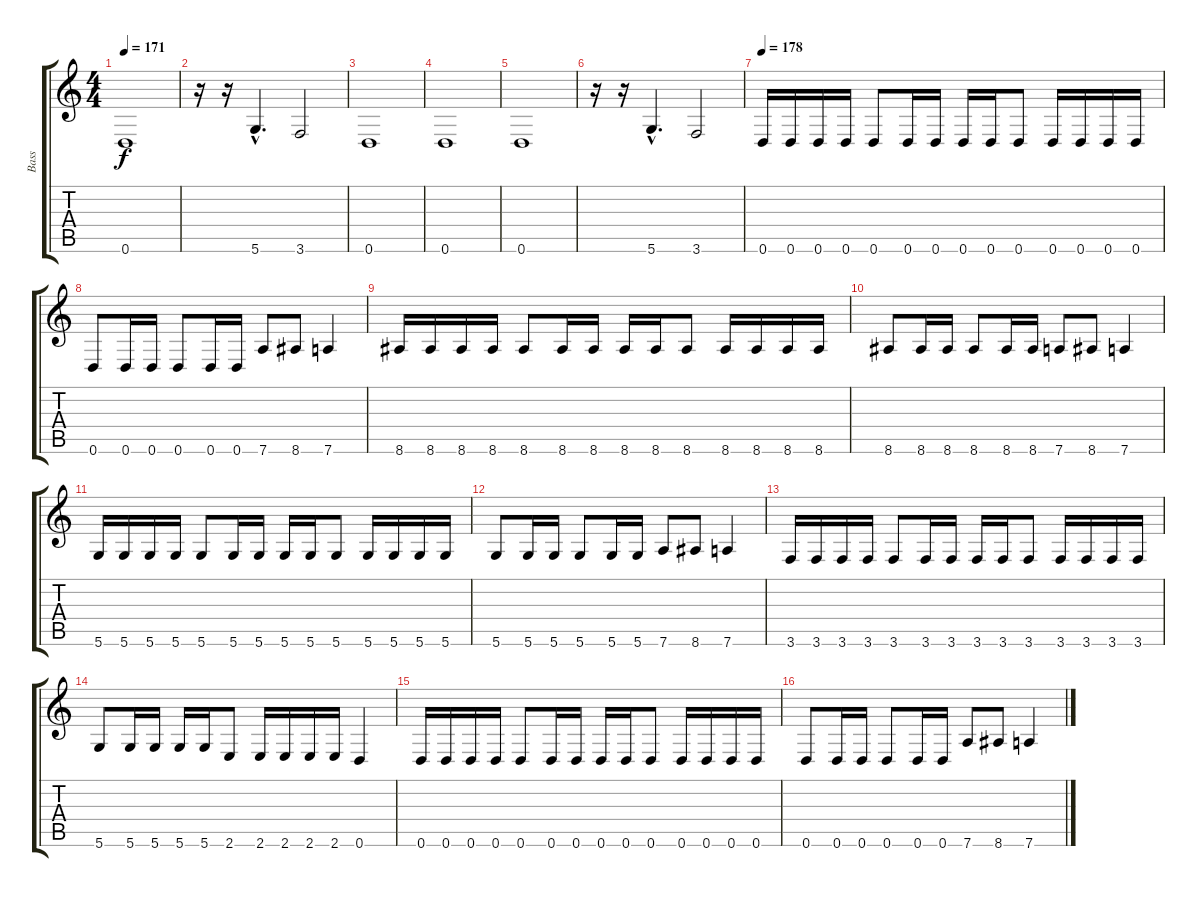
\track ("Bass" "Bass") {instrument electricbassfinger}
\staff {score tabs}
\tuning (E4 B3 G3 D3 A2 D2) {hide}
\ts (4 4)
\tempo 171
\clef g2
\ks c
0.6.1{dy f} |
r.16 r.16 5.6{hac}.4{d} 3.6.2 |
0.6.1 |
0.6.1 |
0.6.1 |
r.16 r.16 5.6{hac}.4{d} 3.6.2 |
\tempo 178
0.6.16 0.6.16 0.6.16 0.6.16 0.6.8 0.6.16 0.6.16 0.6.16 0.6.16 0.6.8 0.6.16 0.6.16 0.6.16 0.6.16 |
0.6.8 0.6.16 0.6.16 0.6.8 0.6.16 0.6.16 7.6.8 8.6.8 7.6.4 |
8.6.16 8.6.16 8.6.16 8.6.16 8.6.8 8.6.16 8.6.16 8.6.16 8.6.16 8.6.8 8.6.16 8.6.16 8.6.16 8.6.16 |
8.6.8 8.6.16 8.6.16 8.6.8 8.6.16 8.6.16 7.6.8 8.6.8 7.6.4 |
5.6.16 5.6.16 5.6.16 5.6.16 5.6.8 5.6.16 5.6.16 5.6.16 5.6.16 5.6.8 5.6.16 5.6.16 5.6.16 5.6.16 |
5.6.8 5.6.16 5.6.16 5.6.8 5.6.16 5.6.16 7.6.8 8.6.8 7.6.4 |
3.6.16 3.6.16 3.6.16 3.6.16 3.6.8 3.6.16 3.6.16 3.6.16 3.6.16 3.6.8 3.6.16 3.6.16 3.6.16 3.6.16 |
5.6.8 5.6.16 5.6.16 5.6.16 5.6.16 2.6.8 2.6.16 2.6.16 2.6.16 2.6.16 0.6.4 |
0.6.16 0.6.16 0.6.16 0.6.16 0.6.8 0.6.16 0.6.16 0.6.16 0.6.16 0.6.8 0.6.16 0.6.16 0.6.16 0.6.16 |
0.6.8 0.6.16 0.6.16 0.6.8 0.6.16 0.6.16 7.6.8 8.6.8 7.6.4
